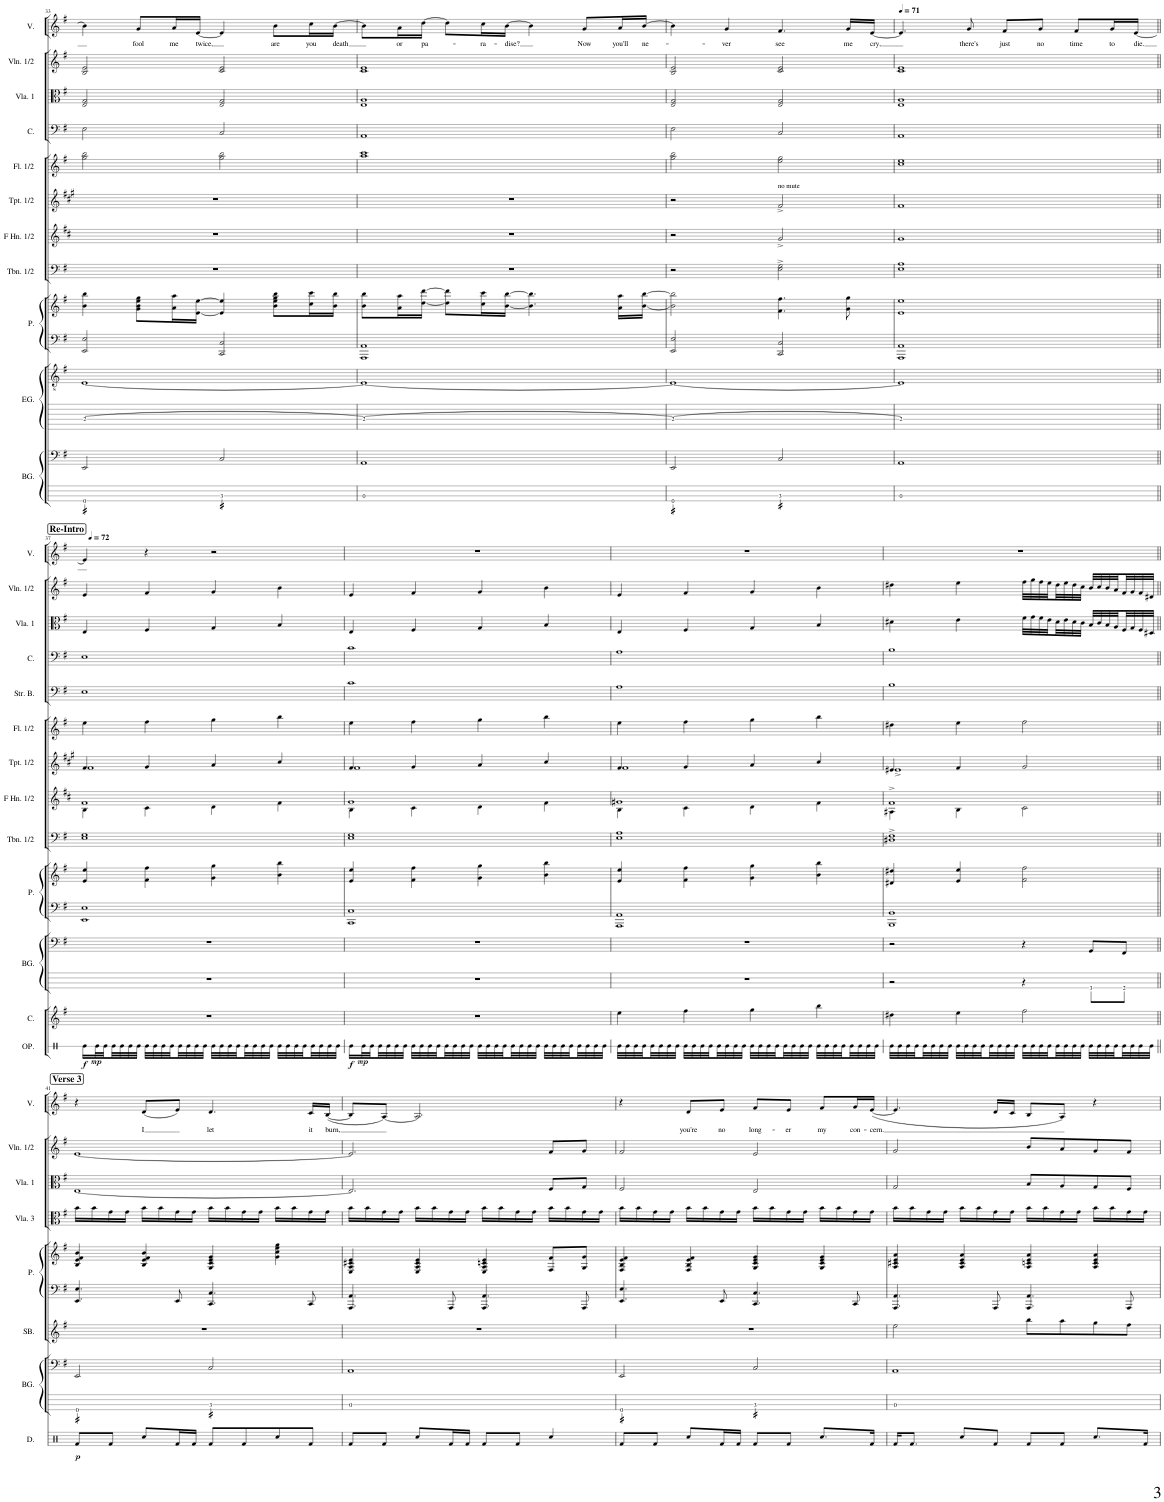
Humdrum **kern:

**kern	**kern	**kern	**kern	**kern	**kern	**kern	**kern	**kern	**kern	**kern	**kern	**kern	**kern	**kern	**kern	**kern	**kern	**text
*part18	*part17	*part16	*part15	*part14	*part13	*part12	*part11	*part10	*part9	*part8	*part7	*part6	*part5	*part4	*part3	*part2	*part1	*part1
*staff18	*staff17	*staff16	*staff15	*staff14	*staff13	*staff12	*staff11	*staff10	*staff9	*staff8	*staff7	*staff6	*staff5	*staff4	*staff3	*staff2	*staff1	*staff1
*I"Celesta	*I"Bass Guitar	*I"Bass Guitar	*I"Electric Guitar	*I"Electric Guitar	*I"Synth Bells	*I"Piano	*I"Piano	*I"Trombone 1, 2	*I"French Horn 1, 2	*I"Bb Trumpet 1, 2	*I"Flutes 1, 2	*I"String Bass	*I"Cello	*I"Viola 3	*I"Viola 1, 2	*I"Violin 1, 2	*I"Vocal	*
*I'C.	*I'BG.	*I'BG.	*I'EG.	*I'EG.	*I'SB.	*I'P.	*I'P.	*I'Tbn. 1/2	*I'F Hn. 1/2	*I'Tpt. 1/2	*I'Fl. 1/2	*I'Str. B.	*I'C.	*I'Vla. 3	*I'Vla. 1	*I'Vln. 1/2	*I'V.	*
!!LO:PB:g=z
*clefG2	*	*clefF4	*	*clefGv2	*clefG2	*clefF4	*clefG2	*clefF4	*clefG2	*clefG2	*clefG2	*clefF4	*clefF4	*clefC3	*clefC3	*clefG2	*clefG2	*
*	*Trd7c12	*Trd7c12	*	*	*	*	*	*	*Trd4c7	*Trd1c2	*	*Trd7c12	*	*	*	*	*	*
*k[f#]	*k[f#]	*k[f#]	*k[f#]	*k[f#]	*k[f#]	*k[f#]	*k[f#]	*k[f#]	*k[f#c#]	*k[f#c#g#]	*k[f#]	*k[f#]	*k[f#]	*k[f#]	*k[f#]	*k[f#]	*k[f#]	*
*M4/4	*M4/4	*M4/4	*M4/4	*M4/4	*M4/4	*M4/4	*M4/4	*M4/4	*M4/4	*M4/4	*M4/4	*M4/4	*M4/4	*M4/4	*M4/4	*M4/4	*M4/4	*
=33	=33	=33	=33	=33	=33	=33	=33	=33	=33	=33	=33	=33	=33	=33	=33	=33	=33	=33
1r	2EE\	2EE/	[1E	[1E	1r	2EE/ 2E/	4b\ 4bb\	1r	1r	1r	2gg\ 2bb\	1r	2E\	1r	2E/ 2G/	2B/ 2e/	4b\]	.
!	!	!	!	!	!	!	!	!	!	!	!	!	!	!	!	!	!	!LO:LY:b
.	.	.	.	.	.	.	8g\ 8b\ 8ee\ 8gg\L	.	.	.	.	.	.	.	.	.	8g/L	fool
!	!	!	!	!	!	!	!	!	!	!	!	!	!	!	!	!	!	!LO:LY:b
.	.	.	.	.	.	.	16a\ 16aa\L	.	.	.	.	.	.	.	.	.	16a/L	me
!	!	!	!	!	!	!	!	!	!	!	!	!	!	!	!	!	!	!LO:LY:b
.	.	.	.	.	.	.	[16e\ [16ee\JJ	.	.	.	.	.	.	.	.	.	[16e/JJ	twice,
.	2C\	2C/	.	.	.	2CC/ 2C/	4e/] 4ee/]	.	.	.	2gg\ 2bb\	.	2C/	.	2E/ 2G/	2c/ 2e/	4e/]	.
!	!	!	!	!	!	!	!	!	!	!	!	!	!	!	!	!	!	!LO:LY:b
.	.	.	.	.	.	.	8b\ 8ee\ 8gg\ 8bb\L	.	.	.	.	.	.	.	.	.	8b\L	are
!	!	!	!	!	!	!	!	!	!	!	!	!	!	!	!	!	!	!LO:LY:b
.	.	.	.	.	.	.	16cc\ 16ccc\L	.	.	.	.	.	.	.	.	.	16cc\L	you
!	!	!	!	!	!	!	!	!	!	!	!	!	!	!	!	!	!	!LO:LY:b
.	.	.	.	.	.	.	16b\ 16bb\JJ	.	.	.	.	.	.	.	.	.	[16b\JJ	death
=34	=34	=34	=34	=34	=34	=34	=34	=34	=34	=34	=34	=34	=34	=34	=34	=34	=34	=34
1r	1AA	1AA	1E_	1E_	1r	1AAA 1AA	8b\ 8bb\L	1r	1r	1r	1aa 1ccc	1r	1AA	1r	1E 1A	1c 1e	8b\L]	.
!	!	!	!	!	!	!	!	!	!	!	!	!	!	!	!	!	!	!LO:LY:b
.	.	.	.	.	.	.	16a\ 16aa\L	.	.	.	.	.	.	.	.	.	16a\L	or
!	!	!	!	!	!	!	!	!	!	!	!	!	!	!	!	!	!	!LO:LY:b
.	.	.	.	.	.	.	[16dd\ [16ddd\JJ	.	.	.	.	.	.	.	.	.	[16dd\JJ	pa-
.	.	.	.	.	.	.	8dd\] 8ddd\]L	.	.	.	.	.	.	.	.	.	8dd\L]	.
!	!	!	!	!	!	!	!	!	!	!	!	!	!	!	!	!	!	!LO:LY:b
.	.	.	.	.	.	.	16cc\ 16ccc\L	.	.	.	.	.	.	.	.	.	16cc\L	-ra-
!	!	!	!	!	!	!	!	!	!	!	!	!	!	!	!	!	!	!LO:LY:b
.	.	.	.	.	.	.	[16b\ [16bb\JJ	.	.	.	.	.	.	.	.	.	[16b\JJ	-dise?
.	.	.	.	.	.	.	4.b\] 4.bb\]	.	.	.	.	.	.	.	.	.	4b\]	.
!	!	!	!	!	!	!	!	!	!	!	!	!	!	!	!	!	!	!LO:LY:b
.	.	.	.	.	.	.	.	.	.	.	.	.	.	.	.	.	8g/L	Now
!	!	!	!	!	!	!	!	!	!	!	!	!	!	!	!	!	!	!LO:LY:b
.	.	.	.	.	.	.	16a\ 16aa\LL	.	.	.	.	.	.	.	.	.	16a/L	you'll
!	!	!	!	!	!	!	!	!	!	!	!	!	!	!	!	!	!	!LO:LY:b
.	.	.	.	.	.	.	[16b\ [16bb\JJ	.	.	.	.	.	.	.	.	.	[16b/JJ	ne-
=35	=35	=35	=35	=35	=35	=35	=35	=35	=35	=35	=35	=35	=35	=35	=35	=35	=35	=35
1r	2EE\	2EE/	1E_	1E_	1r	2EE/ 2E/	2b\] 2bb\]	2r	2r	2r	2gg\ 2bb\	1r	2E\	1r	2E/ 2G/	2B/ 2e/	4b\]	.
!	!	!	!	!	!	!	!	!	!	!	!	!	!	!	!	!	!	!LO:LY:b
.	.	.	.	.	.	.	.	.	.	.	.	.	.	.	.	.	4g/	-ver
!	!	!	!	!	!	!	!	!	!	!LO:TX:a:t=no mute	!	!	!	!	!	!	!	!
!	!	!	!	!	!	!	!	!	!	!	!	!	!	!	!	!	!	!LO:LY:b
.	2C\	2C/	.	.	.	2CC/ 2C/	4.f#\ 4.ff#\	2E\^ 2G\^	2g^/	2f#^/	2ee\ 2gg\	.	2C/	.	2E/ 2G/	2c/ 2e/	4.f#/	see
!	!	!	!	!	!	!	!	!	!	!	!	!	!	!	!	!	!	!LO:LY:b
.	.	.	.	.	.	.	8g\ 8gg\	.	.	.	.	.	.	.	.	.	16g/LL	me
!	!	!	!	!	!	!	!	!	!	!	!	!	!	!	!	!	!	!LO:LY:b
.	.	.	.	.	.	.	.	.	.	.	.	.	.	.	.	.	[16e/JJ	cry,
=36	=36	=36	=36	=36	=36	=36	=36	=36	=36	=36	=36	=36	=36	=36	=36	=36	=36	=36
*	*	*	*	*	*	*	*	*	*	*	*	*	*	*	*	*	*MM71	*
1r	1AA	1AA	1E]	1E]	1r	1AAA 1AA	1e 1ee	1E 1A	1g	1f#	1cc 1ee	1r	1AA	1r	1E 1A	1c 1e	4.e/]	.
!	!	!	!	!	!	!	!	!	!	!	!	!	!	!	!	!	!	!LO:LY:b
.	.	.	.	.	.	.	.	.	.	.	.	.	.	.	.	.	8g/	there's
!	!	!	!	!	!	!	!	!	!	!	!	!	!	!	!	!	!	!LO:LY:b
.	.	.	.	.	.	.	.	.	.	.	.	.	.	.	.	.	8f#/L	just
!	!	!	!	!	!	!	!	!	!	!	!	!	!	!	!	!	!	!LO:LY:b
.	.	.	.	.	.	.	.	.	.	.	.	.	.	.	.	.	8g/J	no
!	!	!	!	!	!	!	!	!	!	!	!	!	!	!	!	!	!	!LO:LY:b
.	.	.	.	.	.	.	.	.	.	.	.	.	.	.	.	.	8f#/L	time
!	!	!	!	!	!	!	!	!	!	!	!	!	!	!	!	!	!	!LO:LY:b
.	.	.	.	.	.	.	.	.	.	.	.	.	.	.	.	.	16g/L	to
!	!	!	!	!	!	!	!	!	!	!	!	!	!	!	!	!	!	!LO:LY:b
.	.	.	.	.	.	.	.	.	.	.	.	.	.	.	.	.	[16e/JJ	die.
!!LO:LB:g=z
=37||	=37||	=37||	=37||	=37||	=37||	=37||	=37||	=37||	=37||	=37||	=37||	=37||	=37||	=37||	=37||	=37||	=37||	=37||
!!LO:REH:place=s1:a:B:cj:fs=14:t=Re-Intro
*	*	*	*	*	*	*	*	*	*	*	*	*	*	*	*	*	*MM72	*
*	*	*	*	*	*	*	*	*	*^	*^	*	*	*	*	*	*	*	*
1r	1r	1r	1r	1r	1r	1EE 1E	4e/ 4ee/	1E 1G	1f#	4B\	4f#/	1f#	4ee\	1E	1E	1r	4E/	4e/	4e/]	.
.	.	.	.	.	.	.	4f#\ 4ff#\	.	.	4c#\	4g#/	.	4ff#\	.	.	.	4F#/	4f#/	4r	.
.	.	.	.	.	.	.	4g\ 4gg\	.	.	4d\	4a/	.	4gg\	.	.	.	4G/	4g/	2r	.
.	.	.	.	.	.	.	4b\ 4bb\	.	.	4f#\	4cc#/	.	4bb\	.	.	.	4B/	4b\	.	.
=38	=38	=38	=38	=38	=38	=38	=38	=38	=38	=38	=38	=38	=38	=38	=38	=38	=38	=38	=38	=38
1r	1r	1r	1r	1r	1r	1CC 1C	4e/ 4ee/	1E 1G	1g	4B\	4f#/	1f#	4ee\	1c	1c	1r	4E/	4e/	1r	.
.	.	.	.	.	.	.	4f#\ 4ff#\	.	.	4c#\	4g#/	.	4ff#\	.	.	.	4F#/	4f#/	.	.
.	.	.	.	.	.	.	4g\ 4gg\	.	.	4d\	4a/	.	4gg\	.	.	.	4G/	4g/	.	.
.	.	.	.	.	.	.	4b\ 4bb\	.	.	4f#\	4cc#/	.	4bb\	.	.	.	4B/	4b\	.	.
=39	=39	=39	=39	=39	=39	=39	=39	=39	=39	=39	=39	=39	=39	=39	=39	=39	=39	=39	=39	=39
4ee\	1r	1r	1r	1r	1r	1AAA 1AA	4e/ 4ee/	1E 1A	1g#X	4B\	4f#/	1f#	4ee\	1A	1A	1r	4E/	4e/	1r	.
4ff#\	.	.	.	.	.	.	4f#\ 4ff#\	.	.	4c#\	4g#/	.	4ff#\	.	.	.	4F#/	4f#/	.	.
4gg\	.	.	.	.	.	.	4g\ 4gg\	.	.	4d\	4a/	.	4gg\	.	.	.	4G/	4g/	.	.
4bb\	.	.	.	.	.	.	4b\ 4bb\	.	.	4f#\	4cc#/	.	4bb\	.	.	.	4B/	4b\	.	.
=40	=40	=40	=40	=40	=40	=40	=40	=40	=40	=40	=40	=40	=40	=40	=40	=40	=40	=40	=40	=40
4dd#X\	2r	2r	1r	1r	1r	1BBB 1BB	4d#X/ 4dd#X/	1D#X^ 1F#^	1f#^	4A#X\	4e#X/	1e#^	4dd#X\	1B	1B	1r	4d#X\	4dd#X\	1r	.
4ee\	.	.	.	.	.	.	4e/ 4ee/	.	.	4B\	4f#/	.	4ee\	.	.	.	4e\	4ee\	.	.
2ff#\	4r	4r	.	.	.	.	2f#\ 2ff#\	.	.	2c#\	2g#/	.	2ff#\	.	.	.	32f#\LLL	32ff#\LLL	.	.
.	.	.	.	.	.	.	.	.	.	.	.	.	.	.	.	.	32g\	32gg\	.	.
.	.	.	.	.	.	.	.	.	.	.	.	.	.	.	.	.	32f#\	32ff#\	.	.
.	.	.	.	.	.	.	.	.	.	.	.	.	.	.	.	.	32e\	32ee\	.	.
.	.	.	.	.	.	.	.	.	.	.	.	.	.	.	.	.	32d#\	32dd#\	.	.
.	.	.	.	.	.	.	.	.	.	.	.	.	.	.	.	.	32e\	32ee\	.	.
.	.	.	.	.	.	.	.	.	.	.	.	.	.	.	.	.	32d#\	32dd#\	.	.
.	.	.	.	.	.	.	.	.	.	.	.	.	.	.	.	.	32c\JJJ	32cc\JJJ	.	.
.	8GG\L	8GG/L	.	.	.	.	.	.	.	.	.	.	.	.	.	.	32B/LLL	32b/LLL	.	.
.	.	.	.	.	.	.	.	.	.	.	.	.	.	.	.	.	32c/	32cc/	.	.
.	.	.	.	.	.	.	.	.	.	.	.	.	.	.	.	.	32B/	32b/	.	.
.	.	.	.	.	.	.	.	.	.	.	.	.	.	.	.	.	32A/	32a/	.	.
.	8FF#\J	8FF#/J	.	.	.	.	.	.	.	.	.	.	.	.	.	.	32F#/	32f#/	.	.
.	.	.	.	.	.	.	.	.	.	.	.	.	.	.	.	.	32G/	32g/	.	.
.	.	.	.	.	.	.	.	.	.	.	.	.	.	.	.	.	32F#/	32f#/	.	.
.	.	.	.	.	.	.	.	.	.	.	.	.	.	.	.	.	32D#X/JJJ	32d#X/JJJ	.	.
*	*	*	*	*	*	*	*	*	*v	*v	*	*	*	*	*	*	*	*	*	*
*	*	*	*	*	*	*	*	*	*	*v	*v	*	*	*	*	*	*	*	*
!!LO:LB:g=z
!!LO:REH:place=s1:a:B:cj:fs=14:t=Verse 3
=41||	=41||	=41||	=41||	=41||	=41||	=41||	=41||	=41||	=41||	=41||	=41||	=41||	=41||	=41||	=41||	=41||	=41||	=41||
1r	2EE\	2EE/	1r	1r	1r	4.EE/ 4.E/	4B/ 4e/ 4f#/ 4b/	1r	1r	1r	1r	1r	1r	16b\LL	[1E	[1e	4r	.
.	.	.	.	.	.	.	.	.	.	.	.	.	.	16b\	.	.	.	.
.	.	.	.	.	.	.	.	.	.	.	.	.	.	16g\	.	.	.	.
.	.	.	.	.	.	.	.	.	.	.	.	.	.	16g\JJ	.	.	.	.
!	!	!	!	!	!	!	!	!	!	!	!	!	!	!	!	!	!	!LO:LY:b
.	.	.	.	.	.	.	4B/ 4e/ 4f#/ 4b/	.	.	.	.	.	.	16b\LL	.	.	(8d/L	I
.	.	.	.	.	.	.	.	.	.	.	.	.	.	16b\	.	.	.	.
.	.	.	.	.	.	8EE/	.	.	.	.	.	.	.	16g\	.	.	8e/J)	.
.	.	.	.	.	.	.	.	.	.	.	.	.	.	16g\JJ	.	.	.	.
!	!	!	!	!	!	!	!	!	!	!	!	!	!	!	!	!	!	!LO:LY:b
.	2C\	2C/	.	.	.	4.CC/ 4.C/	4G/ 4c/ 4e/ 4g/	.	.	.	.	.	.	16b\LL	.	.	4.d/	let
.	.	.	.	.	.	.	.	.	.	.	.	.	.	16b\	.	.	.	.
.	.	.	.	.	.	.	.	.	.	.	.	.	.	16g\	.	.	.	.
.	.	.	.	.	.	.	.	.	.	.	.	.	.	16g\JJ	.	.	.	.
.	.	.	.	.	.	.	4g\ 4cc\ 4ee\ 4gg\	.	.	.	.	.	.	16b\LL	.	.	.	.
.	.	.	.	.	.	.	.	.	.	.	.	.	.	16b\	.	.	.	.
!	!	!	!	!	!	!	!	!	!	!	!	!	!	!	!	!	!	!LO:LY:b
.	.	.	.	.	.	8CC/	.	.	.	.	.	.	.	16g\	.	.	16c/LL	it
!	!	!	!	!	!	!	!	!	!	!	!	!	!	!	!	!	!	!LO:LY:b
.	.	.	.	.	.	.	.	.	.	.	.	.	.	16g\JJ	.	.	([16B/JJ	burn,
=42	=42	=42	=42	=42	=42	=42	=42	=42	=42	=42	=42	=42	=42	=42	=42	=42	=42	=42
1r	1AA	1AA	1r	1r	1r	4.AAA/ 4.AA/	4E/ 4A/ 4c#X/ 4e/	1r	1r	1r	1r	1r	1r	16b\LL	2.E/]	2.e/]	8B/L]	.
.	.	.	.	.	.	.	.	.	.	.	.	.	.	16b\	.	.	.	.
.	.	.	.	.	.	.	.	.	.	.	.	.	.	16g\	.	.	[8A/J)	.
.	.	.	.	.	.	.	.	.	.	.	.	.	.	16g\JJ	.	.	.	.
.	.	.	.	.	.	.	4E/ 4A/ 4c#/ 4e/	.	.	.	.	.	.	16b\LL	.	.	2.A/]	.
.	.	.	.	.	.	.	.	.	.	.	.	.	.	16b\	.	.	.	.
.	.	.	.	.	.	8AAA/	.	.	.	.	.	.	.	16g\	.	.	.	.
.	.	.	.	.	.	.	.	.	.	.	.	.	.	16g\JJ	.	.	.	.
.	.	.	.	.	.	4.AAA/ 4.AA/	4E/ 4A/ 4cn/ 4e/	.	.	.	.	.	.	16b\LL	.	.	.	.
.	.	.	.	.	.	.	.	.	.	.	.	.	.	16b\	.	.	.	.
.	.	.	.	.	.	.	.	.	.	.	.	.	.	16g\	.	.	.	.
.	.	.	.	.	.	.	.	.	.	.	.	.	.	16g\JJ	.	.	.	.
.	.	.	.	.	.	.	8F#/ 8f#/L	.	.	.	.	.	.	16b\LL	8F#/L	8f#/L	.	.
.	.	.	.	.	.	.	.	.	.	.	.	.	.	16b\	.	.	.	.
.	.	.	.	.	.	8AAA/	8G/ 8g/J	.	.	.	.	.	.	16g\	8G/J	8g/J	.	.
.	.	.	.	.	.	.	.	.	.	.	.	.	.	16g\JJ	.	.	.	.
=43	=43	=43	=43	=43	=43	=43	=43	=43	=43	=43	=43	=43	=43	=43	=43	=43	=43	=43
1r	2EE\	2EE/	1r	1r	1r	4.EE/ 4.E/	4F#/ 4B/ 4e/ 4f#/	1r	1r	1r	1r	1r	1r	16b\LL	2F#/	2f#/	4r	.
.	.	.	.	.	.	.	.	.	.	.	.	.	.	16b\	.	.	.	.
.	.	.	.	.	.	.	.	.	.	.	.	.	.	16g\	.	.	.	.
.	.	.	.	.	.	.	.	.	.	.	.	.	.	16g\JJ	.	.	.	.
!	!	!	!	!	!	!	!	!	!	!	!	!	!	!	!	!	!	!LO:LY:b
.	.	.	.	.	.	.	4F#/ 4B/ 4e/ 4f#/	.	.	.	.	.	.	16b\LL	.	.	8d/L	you're
.	.	.	.	.	.	.	.	.	.	.	.	.	.	16b\	.	.	.	.
!	!	!	!	!	!	!	!	!	!	!	!	!	!	!	!	!	!	!LO:LY:b
.	.	.	.	.	.	8EE/	.	.	.	.	.	.	.	16g\	.	.	8e/J	no
.	.	.	.	.	.	.	.	.	.	.	.	.	.	16g\JJ	.	.	.	.
!	!	!	!	!	!	!	!	!	!	!	!	!	!	!	!	!	!	!LO:LY:b
.	2C\	2C/	.	.	.	4.CC/ 4.C/	4G/ 4c/ 4e/ 4g/	.	.	.	.	.	.	16b\LL	2E/	2e/	8f#/L	long-
.	.	.	.	.	.	.	.	.	.	.	.	.	.	16b\	.	.	.	.
!	!	!	!	!	!	!	!	!	!	!	!	!	!	!	!	!	!	!LO:LY:b
.	.	.	.	.	.	.	.	.	.	.	.	.	.	16g\	.	.	8e/J	-er
.	.	.	.	.	.	.	.	.	.	.	.	.	.	16g\JJ	.	.	.	.
!	!	!	!	!	!	!	!	!	!	!	!	!	!	!	!	!	!	!LO:LY:b
.	.	.	.	.	.	.	4G/ 4c/ 4e/ 4g/	.	.	.	.	.	.	16b\LL	.	.	8f#/L	my
.	.	.	.	.	.	.	.	.	.	.	.	.	.	16b\	.	.	.	.
!	!	!	!	!	!	!	!	!	!	!	!	!	!	!	!	!	!	!LO:LY:b
.	.	.	.	.	.	8CC/	.	.	.	.	.	.	.	16g\	.	.	16g/L	con-
!	!	!	!	!	!	!	!	!	!	!	!	!	!	!	!	!	!	!LO:LY:b
.	.	.	.	.	.	.	.	.	.	.	.	.	.	16g\JJ	.	.	([16e/JJ	-cern.
=44	=44	=44	=44	=44	=44	=44	=44	=44	=44	=44	=44	=44	=44	=44	=44	=44	=44	=44
1r	1AA	1AA	1r	1r	2ee\	4.AAA/ 4.AA/	4A/ 4c#X/ 4e/ 4a/	1r	1r	1r	1r	1r	1r	16b\LL	2G/	2g/	4.e/]	.
.	.	.	.	.	.	.	.	.	.	.	.	.	.	16b\	.	.	.	.
.	.	.	.	.	.	.	.	.	.	.	.	.	.	16g\	.	.	.	.
.	.	.	.	.	.	.	.	.	.	.	.	.	.	16g\JJ	.	.	.	.
.	.	.	.	.	.	.	4A/ 4c#/ 4e/ 4a/	.	.	.	.	.	.	16b\LL	.	.	.	.
.	.	.	.	.	.	.	.	.	.	.	.	.	.	16b\	.	.	.	.
.	.	.	.	.	.	8AAA/	.	.	.	.	.	.	.	16g\	.	.	16d/LL	.
.	.	.	.	.	.	.	.	.	.	.	.	.	.	16g\JJ	.	.	16c/JJ	.
.	.	.	.	.	8bb\L	4.AAA/ 4.AA/	4A/ 4cn/ 4e/ 4a/	.	.	.	.	.	.	16b\LL	8B/L	8b/L	8B/L	.
.	.	.	.	.	.	.	.	.	.	.	.	.	.	16b\	.	.	.	.
.	.	.	.	.	8aa\	.	.	.	.	.	.	.	.	16g\	8A/	8a/	8A/J)	.
.	.	.	.	.	.	.	.	.	.	.	.	.	.	16g\JJ	.	.	.	.
.	.	.	.	.	8gg\	.	4A/ 4c/ 4e/ 4a/	.	.	.	.	.	.	16b\LL	8G/	8g/	4r	.
.	.	.	.	.	.	.	.	.	.	.	.	.	.	16b\	.	.	.	.
.	.	.	.	.	8ff#\J	8AAA/	.	.	.	.	.	.	.	16g\	8F#/J	8f#/J	.	.
.	.	.	.	.	.	.	.	.	.	.	.	.	.	16g\JJ	.	.	.	.
=	=	=	=	=	=	=	=	=	=	=	=	=	=	=	=	=	=	=
*-	*-	*-	*-	*-	*-	*-	*-	*-	*-	*-	*-	*-	*-	*-	*-	*-	*-	*-
